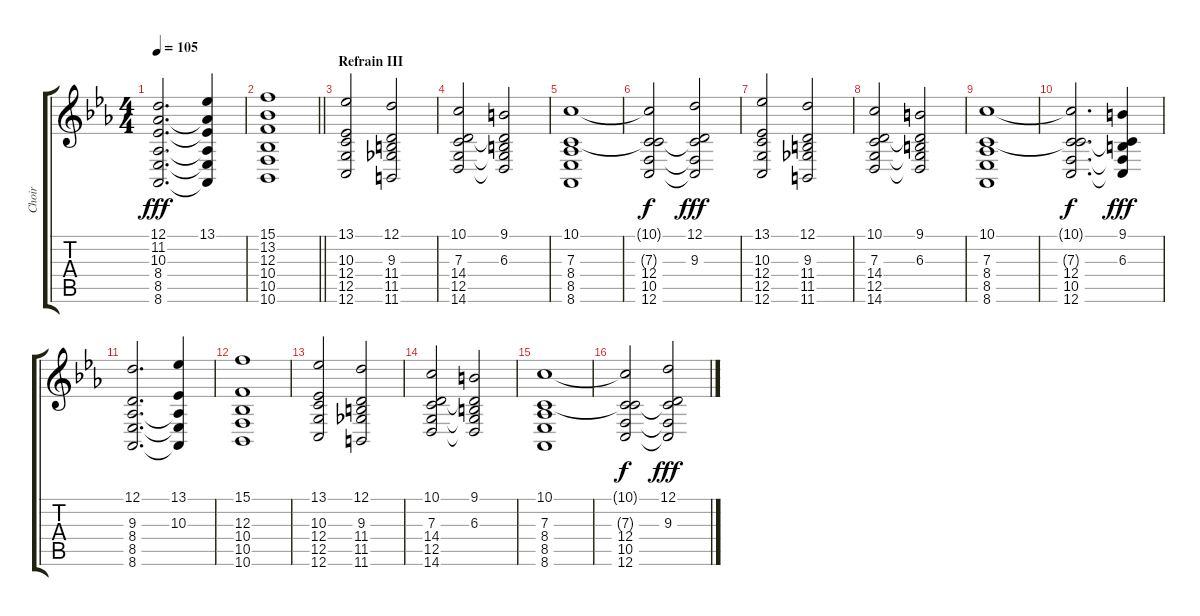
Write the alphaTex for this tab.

\track ("Choir" "Choir") {instrument choiraahs}
\staff {score tabs}
\tuning (D4 A3 F3 C3 G2 C2) {hide}
\ts (4 4)
\tempo 105
\clef g2
\ks eb
(12.1 11.2 10.3 8.4 8.5 8.6).2{d dy fff} (13.1 11.2{t} 10.3{t} 8.4{t} 8.5{t} 8.6{t}).4 |
\barLineRight lightlight
(15.1 13.2 12.3 10.4 10.5 10.6).1 |
\section ("" "Refrain III")
(13.1 10.3 12.4 12.5 12.6).2 (12.1 9.3 11.4 11.5 11.6).2 |
(10.1 7.3 14.4 12.5 14.6).2 (9.1 6.3 14.4{t} 12.5{t} 14.6{t}).2 |
(10.1 7.3 8.4 8.5 8.6).1 |
(10.1{t} 7.3{t} 12.4 10.5 12.6).2{dy f} (12.1 9.3 12.4{t} 10.5{t} 12.6{t}).2{dy fff} |
(13.1 10.3 12.4 12.5 12.6).2 (12.1 9.3 11.4 11.5 11.6).2 |
(10.1 7.3 14.4 12.5 14.6).2 (9.1 6.3 14.4{t} 12.5{t} 14.6{t}).2 |
(10.1 7.3 8.4 8.5 8.6).1 |
(10.1{t} 7.3{t} 12.4 10.5 12.6).2{d dy f} (9.1 6.3 12.4{t} 10.5{t} 12.6{t}).4{dy fff} |
(12.1 9.3 8.4 8.5 8.6).2{d} (13.1 10.3 8.4{t} 8.5{t} 8.6{t}).4 |
(15.1 12.3 10.4 10.5 10.6).1 |
(13.1 10.3 12.4 12.5 12.6).2 (12.1 9.3 11.4 11.5 11.6).2 |
(10.1 7.3 14.4 12.5 14.6).2 (9.1 6.3 14.4{t} 12.5{t} 14.6{t}).2 |
(10.1 7.3 8.4 8.5 8.6).1 |
(10.1{t} 7.3{t} 12.4 10.5 12.6).2{dy f} (12.1 9.3 12.4{t} 10.5{t} 12.6{t}).2{dy fff}
